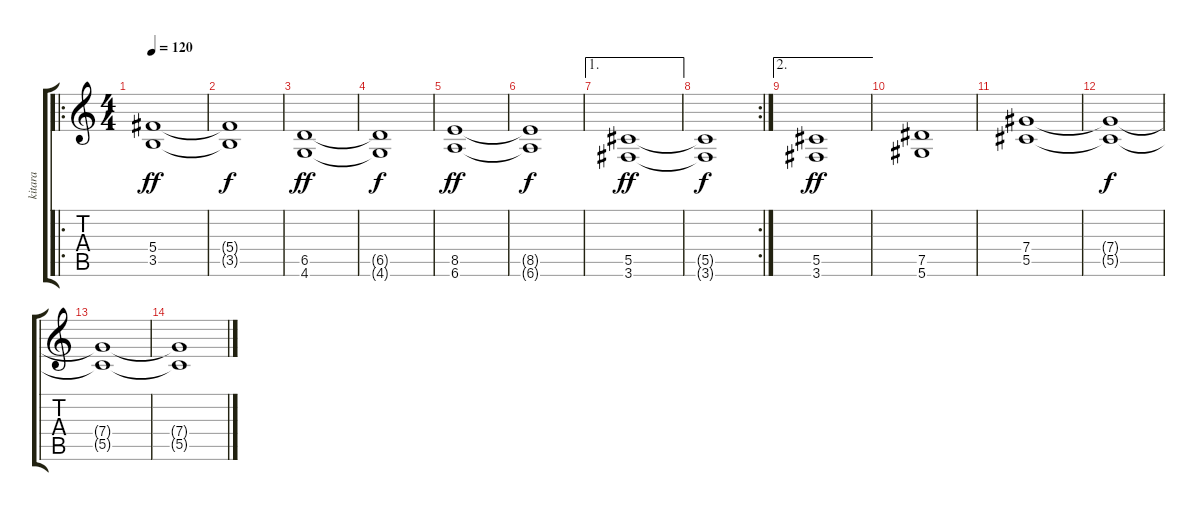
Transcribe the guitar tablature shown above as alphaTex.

\track ("kitara" "kitara") {instrument distortionguitar}
\staff {score tabs}
\tuning (Eb4 Bb3 Gb3 Db3 Ab2 Eb2) {hide}
\ro
\ts (4 4)
\tempo 120
\clef g2
\ks c
(5.4 3.5).1{dy ff} |
(5.4{t} 3.5{t}).1{dy f} |
(6.5 4.6).1{dy ff} |
(6.5{t} 4.6{t}).1{dy f} |
(8.5 6.6).1{dy ff} |
(8.5{t} 6.6{t}).1{dy f} |
\ae 1
(5.5 3.6).1{dy ff} |
\rc 2
(5.5{t} 3.6{t}).1{dy f} |
\ae 2
(5.5 3.6).1{dy ff} |
(7.5 5.6).1 |
(7.4 5.5).1 |
(7.4{t} 5.5{t}).1{dy f} |
(7.4{t} 5.5{t}).1{volume 0} |
(7.4{t} 5.5{t}).1
